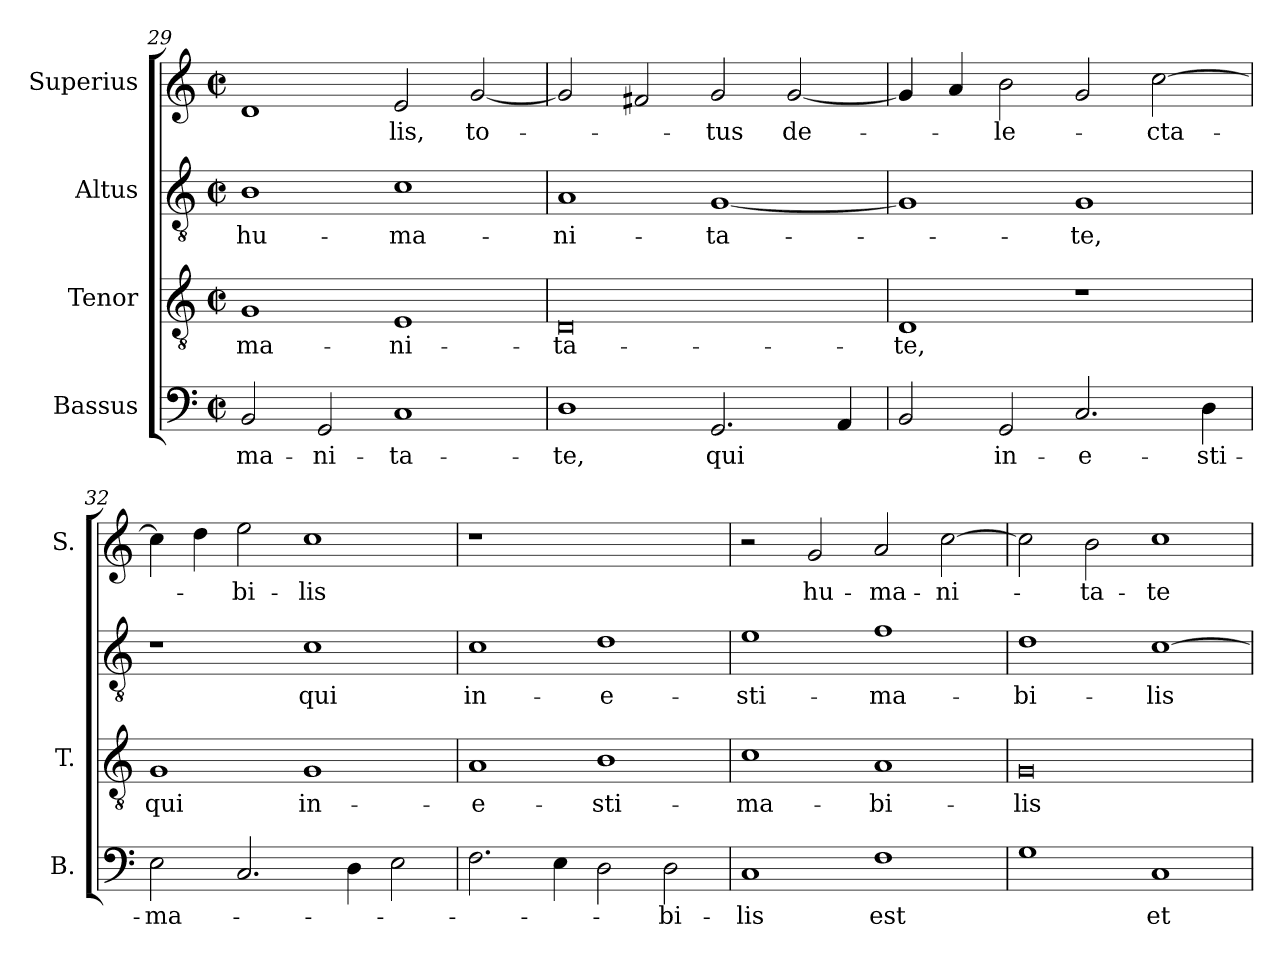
**kern	**text	**kern	**text	**kern	**text	**kern	**text
*part4	*part4	*part3	*part3	*part2	*part2	*part1	*part1
*staff4	*staff4	*staff3	*staff3	*staff2	*staff2	*staff1	*staff1
*I"Bassus	*	*I"Tenor	*	*I"Altus	*	*I"Superius	*
*I'B.	*	*I'T.	*	*	*	*I'S.	*
*clefF4	*	*clefGv2	*	*clefGv2	*	*clefG2	*
*	*	*ITrd7c12	*	*ITrd7c12	*	*	*
*k[]	*	*k[]	*	*k[]	*	*k[]	*
*M2/2	*	*M2/2	*	*M2/2	*	*M2/2	*
*met(c|)	*	*met(c|)	*	*met(c|)	*	*met(c|)	*
=29	=29	=29	=29	=29	=29	=29	=29
!	!LO:LY:b:color=#000000	!	!	!	!	!	!
!	!	!	!LO:LY:b:color=#000000	!	!	!	!
!	!	!	!	!	!LO:LY:b:color=#000000	!	!
2BBi/	-ma-	1GGi	-ma-	1BBi	hu-	1di	.
!	!LO:LY:b:color=#000000	!	!	!	!	!	!
2GGi/	-ni-	.	.	.	.	.	.
!	!LO:LY:b:color=#000000	!	!	!	!	!	!
!	!	!	!LO:LY:b:color=#000000	!	!	!	!
!	!	!	!	!	!LO:LY:b:color=#000000	!	!
!	!	!	!	!	!	!	!LO:LY:b:color=#000000
1Ci	-ta-	1EEi	-ni-	1Ci	-ma-	2ei/	-lis,
!	!	!	!	!	!	!	!LO:LY:b:color=#000000
.	.	.	.	.	.	[<2gi/	to-
=30	=30	=30	=30	=30	=30	=30	=30
!	!LO:LY:b:color=#000000	!	!	!	!	!	!
!	!	!	!LO:LY:b:color=#000000	!	!	!	!
!	!	!	!	!	!LO:LY:b:color=#000000	!	!
1Di	-te,	0DDi	-ta-	1AAi	-ni-	2gi/]	.
.	.	.	.	.	.	2f#Xi/	.
!	!LO:LY:b:color=#000000	!	!	!	!	!	!
!	!	!	!	!	!LO:LY:b:color=#000000	!	!
!	!	!	!	!	!	!	!LO:LY:b:color=#000000
2.GGi/	qui	.	.	[<1GGi	-ta-	2gi/	-tus
!	!	!	!	!	!	!	!LO:LY:b:color=#000000
.	.	.	.	.	.	[<2gi/	de-
4AAi/	.	.	.	.	.	.	.
=31	=31	=31	=31	=31	=31	=31	=31
!	!	!	!LO:LY:b:color=#000000	!	!	!	!
2BBi/	.	1DDi	-te,	1GGi]	.	4gi/]	.
.	.	.	.	.	.	4ai/	.
!	!LO:LY:b:color=#000000	!	!	!	!	!	!
!	!	!	!	!	!	!	!LO:LY:b:color=#000000
2GGi/	in-	.	.	.	.	2bi\	-le-
!	!LO:LY:b:color=#000000	!	!	!	!	!	!
!	!	!	!	!	!LO:LY:b:color=#000000	!	!
2.Ci/	-e-	1r	.	1GGi	-te,	2gi/	.
!	!	!	!	!	!	!	!LO:LY:b:color=#000000
.	.	.	.	.	.	[>2cci\	-cta-
!	!LO:LY:b:color=#000000	!	!	!	!	!	!
4Di\	-sti-	.	.	.	.	.	.
=32	=32	=32	=32	=32	=32	=32	=32
!	!LO:LY:b:color=#000000	!	!	!	!	!	!
!	!	!	!LO:LY:b:color=#000000	!	!	!	!
2Ei\	-ma-	1GGi	qui	1r	.	4cci\]	.
.	.	.	.	.	.	4ddi\	.
!	!	!	!	!	!	!	!LO:LY:b:color=#000000
2.Ci/	.	.	.	.	.	2eei\	-bi-
!	!	!	!LO:LY:b:color=#000000	!	!	!	!
!	!	!	!	!	!LO:LY:b:color=#000000	!	!
!	!	!	!	!	!	!	!LO:LY:b:color=#000000
.	.	1GGi	in-	1Ci	qui	1cci	-lis
4Di\	.	.	.	.	.	.	.
2Ei\	.	.	.	.	.	.	.
=33	=33	=33	=33	=33	=33	=33	=33
!	!	!	!LO:LY:b:color=#000000	!	!	!	!
!	!	!	!	!	!LO:LY:b:color=#000000	!LO:N:vis=1	!
2.Fi\	.	1AAi	-e-	1Ci	in-	1r	.
4Ei\	.	.	.	.	.	.	.
!	!	!	!LO:LY:b:color=#000000	!	!	!	!
!	!	!	!	!	!LO:LY:b:color=#000000	!	!
2Di\	.	1BBi	-sti-	1Di	-e-	1ryy	.
!	!LO:LY:b:color=#000000	!	!	!	!	!	!
2Di\	-bi-	.	.	.	.	.	.
!!LO:LB:g=z
=34	=34	=34	=34	=34	=34	=34	=34
!	!LO:LY:b:color=#000000	!	!	!	!	!	!
!	!	!	!LO:LY:b:color=#000000	!	!	!	!
!	!	!	!	!	!LO:LY:b:color=#000000	!	!
1Ci	-lis	1Ci	-ma-	1Ei	-sti-	2r	.
!	!	!	!	!	!	!	!LO:LY:b:color=#000000
.	.	.	.	.	.	2gi/	hu-
!	!LO:LY:b:color=#000000	!	!	!	!	!	!
!	!	!	!LO:LY:b:color=#000000	!	!	!	!
!	!	!	!	!	!LO:LY:b:color=#000000	!	!
!	!	!	!	!	!	!	!LO:LY:b:color=#000000
1Fi	est	1AAi	-bi-	1Fi	-ma-	2ai/	-ma-
!	!	!	!	!	!	!	!LO:LY:b:color=#000000
.	.	.	.	.	.	[>2cci\	-ni-
=35	=35	=35	=35	=35	=35	=35	=35
!	!	!	!LO:LY:b:color=#000000	!	!	!	!
!	!	!	!	!	!LO:LY:b:color=#000000	!	!
1Gi	.	0GGi	-lis	1Di	-bi-	2cci\]	.
!	!	!	!	!	!	!	!LO:LY:b:color=#000000
.	.	.	.	.	.	2bi\	-ta-
!	!LO:LY:b:color=#000000	!	!	!	!	!	!
!	!	!	!	!	!LO:LY:b:color=#000000	!	!
!	!	!	!	!	!	!	!LO:LY:b:color=#000000
1Ci	et	.	.	[>1Ci	-lis	1cci	-te
=	=	=	=	=	=	=	=
*-	*-	*-	*-	*-	*-	*-	*-
